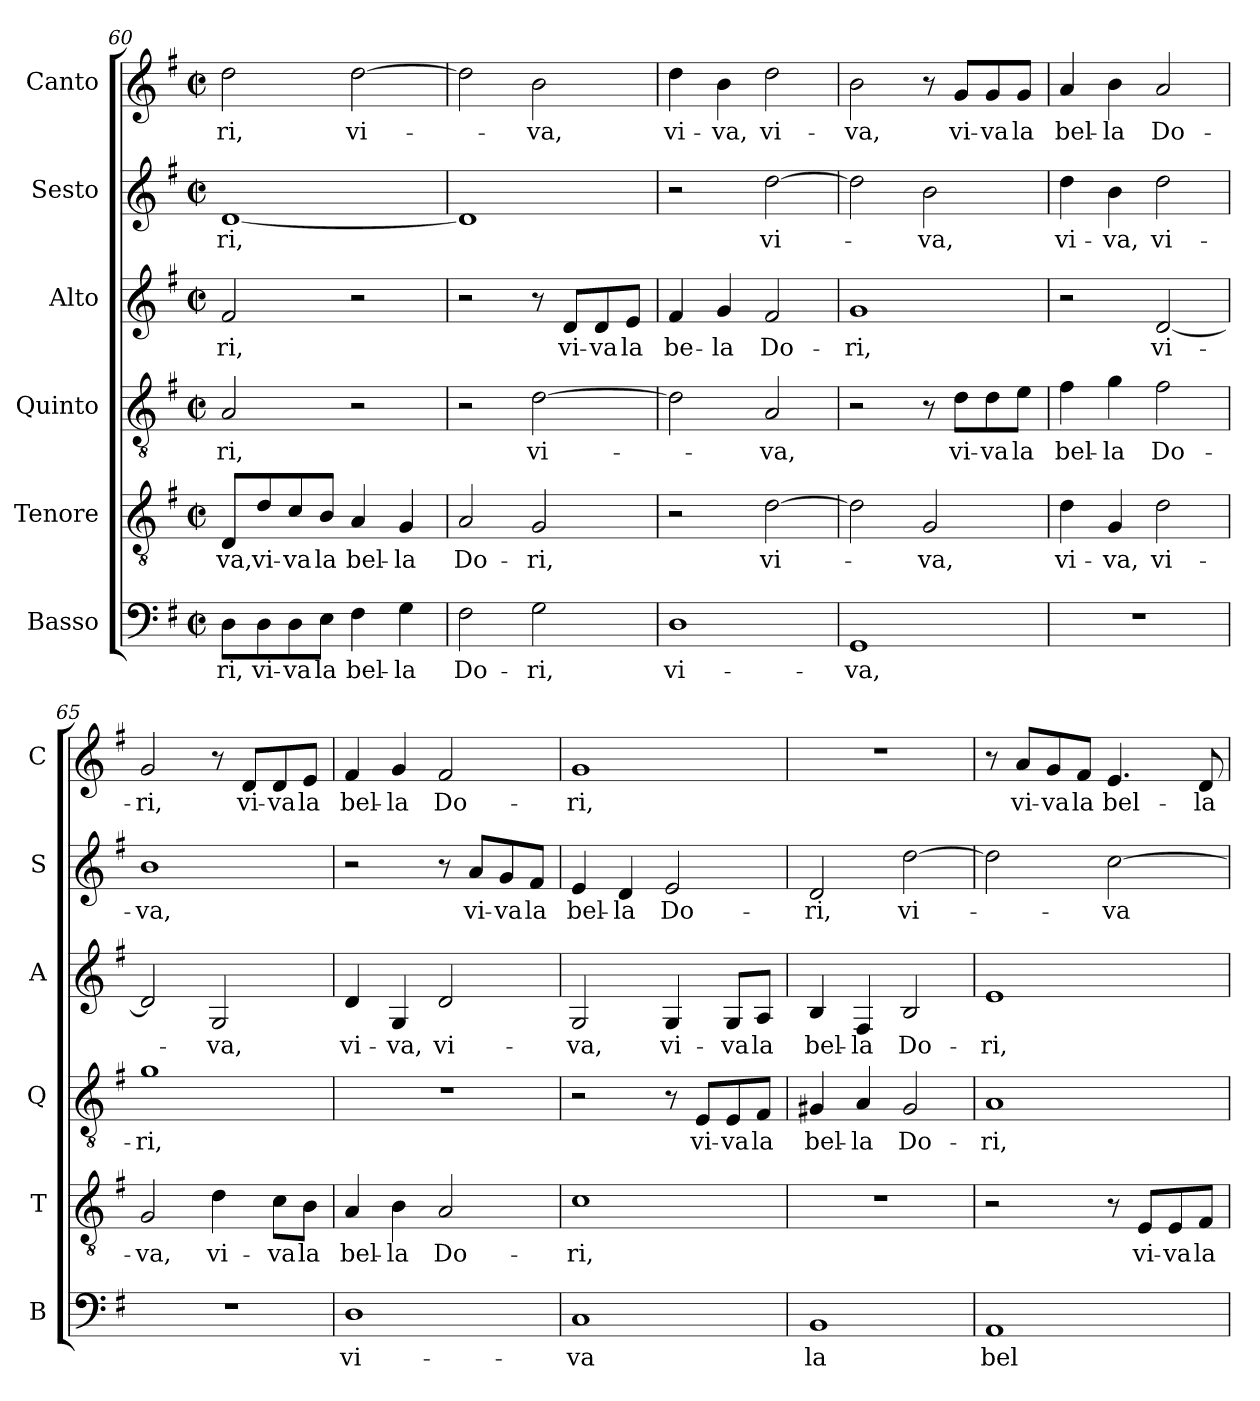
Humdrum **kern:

**kern	**text	**kern	**text	**kern	**text	**kern	**text	**kern	**text	**kern	**text
*part6	*part6	*part5	*part5	*part4	*part4	*part3	*part3	*part2	*part2	*part1	*part1
*staff6	*staff6	*staff5	*staff5	*staff4	*staff4	*staff3	*staff3	*staff2	*staff2	*staff1	*staff1
*I"Basso	*	*I"Tenore	*	*I"Quinto	*	*I"Alto	*	*I"Sesto	*	*I"Canto	*
*I'B	*	*I'T	*	*I'Q	*	*I'A	*	*I'S	*	*I'C	*
*clefF4	*	*clefGv2	*	*clefGv2	*	*clefG2	*	*clefG2	*	*clefG2	*
*k[f#]	*	*k[f#]	*	*k[f#]	*	*k[f#]	*	*k[f#]	*	*k[f#]	*
*G:	*	*G:	*	*G:	*	*G:	*	*G:	*	*G:	*
*M2/2	*	*M2/2	*	*M2/2	*	*M2/2	*	*M2/2	*	*M2/2	*
*met(c|)	*	*met(c|)	*	*met(c|)	*	*met(c|)	*	*met(c|)	*	*met(c|)	*
=60	=60	=60	=60	=60	=60	=60	=60	=60	=60	=60	=60
!	!LO:LY:b	!	!LO:LY:b	!	!LO:LY:b	!	!LO:LY:b	!	!LO:LY:b	!	!LO:LY:b
8D\L	-ri,	8D/L	-va,	2A/	-ri,	2f#/	-ri,	[1d	-ri,	2dd\	-ri,
!	!LO:LY:b	!	!LO:LY:b	!	!	!	!	!	!	!	!
8D\	vi-	8d/	vi-	.	.	.	.	.	.	.	.
!	!LO:LY:b	!	!LO:LY:b	!	!	!	!	!	!	!	!
8D\	-va	8c/	-va	.	.	.	.	.	.	.	.
!	!LO:LY:b	!	!LO:LY:b	!	!	!	!	!	!	!	!
8E\J	la	8B/J	la	.	.	.	.	.	.	.	.
!	!LO:LY:b	!	!LO:LY:b	!	!	!	!	!	!	!	!LO:LY:b
4F#\	bel-	4A/	bel-	2r	.	2r	.	.	.	[2dd\	vi-
!	!LO:LY:b	!	!LO:LY:b	!	!	!	!	!	!	!	!
4G\	-la	4G/	-la	.	.	.	.	.	.	.	.
!!LO:LB:g=z
=61	=61	=61	=61	=61	=61	=61	=61	=61	=61	=61	=61
!	!LO:LY:b	!	!LO:LY:b	!	!	!	!	!	!	!	!
2F#\	Do-	2A/	Do-	2r	.	2r	.	1d]	.	2dd\]	.
!	!LO:LY:b	!	!LO:LY:b	!	!LO:LY:b	!	!	!	!	!	!LO:LY:b
2G\	-ri,	2G/	-ri,	[2d\	vi-	8r	.	.	.	2b\	-va,
!	!	!	!	!	!	!	!LO:LY:b	!	!	!	!
.	.	.	.	.	.	8d/L	vi-	.	.	.	.
!	!	!	!	!	!	!	!LO:LY:b	!	!	!	!
.	.	.	.	.	.	8d/	-va	.	.	.	.
!	!	!	!	!	!	!	!LO:LY:b	!	!	!	!
.	.	.	.	.	.	8e/J	la	.	.	.	.
=62	=62	=62	=62	=62	=62	=62	=62	=62	=62	=62	=62
!	!LO:LY:b	!	!	!	!	!	!LO:LY:b	!	!	!	!LO:LY:b
1D	vi-	2r	.	2d\]	.	4f#/	be-	2r	.	4dd\	vi-
!	!	!	!	!	!	!	!LO:LY:b	!	!	!	!LO:LY:b
.	.	.	.	.	.	4g/	-la	.	.	4b\	-va,
!	!	!	!LO:LY:b	!	!LO:LY:b	!	!LO:LY:b	!	!LO:LY:b	!	!LO:LY:b
.	.	[2d\	vi-	2A/	-va,	2f#/	Do-	[2dd\	vi-	2dd\	vi-
=63	=63	=63	=63	=63	=63	=63	=63	=63	=63	=63	=63
!	!LO:LY:b	!	!	!	!	!	!LO:LY:b	!	!	!	!LO:LY:b
1GG	-va,	2d\]	.	2r	.	1g	-ri,	2dd\]	.	2b\	-va,
!	!	!	!LO:LY:b	!	!	!	!	!	!LO:LY:b	!	!
.	.	2G/	-va,	8r	.	.	.	2b\	-va,	8r	.
!	!	!	!	!	!LO:LY:b	!	!	!	!	!	!LO:LY:b
.	.	.	.	8d\L	vi-	.	.	.	.	8g/L	vi-
!	!	!	!	!	!LO:LY:b	!	!	!	!	!	!LO:LY:b
.	.	.	.	8d\	-va	.	.	.	.	8g/	-va
!	!	!	!	!	!LO:LY:b	!	!	!	!	!	!LO:LY:b
.	.	.	.	8e\J	la	.	.	.	.	8g/J	la
=64	=64	=64	=64	=64	=64	=64	=64	=64	=64	=64	=64
!	!	!	!LO:LY:b	!	!LO:LY:b	!	!	!	!LO:LY:b	!	!LO:LY:b
1r	.	4d\	vi-	4f#\	bel-	2r	.	4dd\	vi-	4a/	bel-
!	!	!	!LO:LY:b	!	!LO:LY:b	!	!	!	!LO:LY:b	!	!LO:LY:b
.	.	4G/	-va,	4g\	-la	.	.	4b\	-va,	4b\	-la
!	!	!	!LO:LY:b	!	!LO:LY:b	!	!LO:LY:b	!	!LO:LY:b	!	!LO:LY:b
.	.	2d\	vi-	2f#\	Do-	[2d/	vi-	2dd\	vi-	2a/	Do-
=65	=65	=65	=65	=65	=65	=65	=65	=65	=65	=65	=65
!	!	!	!LO:LY:b	!	!LO:LY:b	!	!	!	!LO:LY:b	!	!LO:LY:b
1r	.	2G/	-va,	1g	-ri,	2d/]	.	1b	-va,	2g/	-ri,
!	!	!	!LO:LY:b	!	!	!	!LO:LY:b	!	!	!	!
.	.	4d\	vi-	.	.	2G/	-va,	.	.	8r	.
!	!	!	!	!	!	!	!	!	!	!	!LO:LY:b
.	.	.	.	.	.	.	.	.	.	8d/L	vi-
!	!	!	!LO:LY:b	!	!	!	!	!	!	!	!LO:LY:b
.	.	8c\L	-va	.	.	.	.	.	.	8d/	-va
!	!	!	!LO:LY:b	!	!	!	!	!	!	!	!LO:LY:b
.	.	8B\J	la	.	.	.	.	.	.	8e/J	la
=66	=66	=66	=66	=66	=66	=66	=66	=66	=66	=66	=66
!	!LO:LY:b	!	!LO:LY:b	!	!	!	!LO:LY:b	!	!	!	!LO:LY:b
1D	vi-	4A/	bel-	1r	.	4d/	vi-	2r	.	4f#/	bel-
!	!	!	!LO:LY:b	!	!	!	!LO:LY:b	!	!	!	!LO:LY:b
.	.	4B\	-la	.	.	4G/	-va,	.	.	4g/	-la
!	!	!	!LO:LY:b	!	!	!	!LO:LY:b	!	!	!	!LO:LY:b
.	.	2A/	Do-	.	.	2d/	vi-	8r	.	2f#/	Do-
!	!	!	!	!	!	!	!	!	!LO:LY:b	!	!
.	.	.	.	.	.	.	.	8a/L	vi-	.	.
!	!	!	!	!	!	!	!	!	!LO:LY:b	!	!
.	.	.	.	.	.	.	.	8g/	-va	.	.
!	!	!	!	!	!	!	!	!	!LO:LY:b	!	!
.	.	.	.	.	.	.	.	8f#/J	la	.	.
!!LO:PB:g=z
=67	=67	=67	=67	=67	=67	=67	=67	=67	=67	=67	=67
!	!LO:LY:b	!	!LO:LY:b	!	!	!	!LO:LY:b	!	!LO:LY:b	!	!LO:LY:b
1C	-va	1c	-ri,	2r	.	2G/	-va,	4e/	bel-	1g	-ri,
!	!	!	!	!	!	!	!	!	!LO:LY:b	!	!
.	.	.	.	.	.	.	.	4d/	-la	.	.
!	!	!	!	!	!	!	!LO:LY:b	!	!LO:LY:b	!	!
.	.	.	.	8r	.	4G/	vi-	2e/	Do-	.	.
!	!	!	!	!	!LO:LY:b	!	!	!	!	!	!
.	.	.	.	8E/L	vi-	.	.	.	.	.	.
!	!	!	!	!	!LO:LY:b	!	!LO:LY:b	!	!	!	!
.	.	.	.	8E/	-va	8G/L	-va	.	.	.	.
!	!	!	!	!	!LO:LY:b	!	!LO:LY:b	!	!	!	!
.	.	.	.	8F#/J	la	8A/J	la	.	.	.	.
=68	=68	=68	=68	=68	=68	=68	=68	=68	=68	=68	=68
!	!LO:LY:b	!	!	!	!LO:LY:b	!	!LO:LY:b	!	!LO:LY:b	!	!
1BB	la	1r	.	4G#X/	bel-	4B/	bel-	2d/	-ri,	1r	.
!	!	!	!	!	!LO:LY:b	!	!LO:LY:b	!	!	!	!
.	.	.	.	4A/	-la	4F#/	-la	.	.	.	.
!	!	!	!	!	!LO:LY:b	!	!LO:LY:b	!	!LO:LY:b	!	!
.	.	.	.	2G#/	Do-	2B/	Do-	[2dd\	vi-	.	.
=69	=69	=69	=69	=69	=69	=69	=69	=69	=69	=69	=69
!	!LO:LY:b	!	!	!	!LO:LY:b	!	!LO:LY:b	!	!	!	!
1AA	bel-	2r	.	1A	-ri,	1e	-ri,	2dd\]	.	8r	.
!	!	!	!	!	!	!	!	!	!	!	!LO:LY:b
.	.	.	.	.	.	.	.	.	.	8a/L	vi-
!	!	!	!	!	!	!	!	!	!	!	!LO:LY:b
.	.	.	.	.	.	.	.	.	.	8g/	-va
!	!	!	!	!	!	!	!	!	!	!	!LO:LY:b
.	.	.	.	.	.	.	.	.	.	8f#/J	la
!	!	!	!	!	!	!	!	!	!LO:LY:b	!	!LO:LY:b
.	.	8r	.	.	.	.	.	[2cc\	-va	4.e/	bel-
!	!	!	!LO:LY:b	!	!	!	!	!	!	!	!
.	.	8E/L	vi-	.	.	.	.	.	.	.	.
!	!	!	!LO:LY:b	!	!	!	!	!	!	!	!
.	.	8E/	-va	.	.	.	.	.	.	.	.
!	!	!	!LO:LY:b	!	!	!	!	!	!	!	!LO:LY:b
.	.	8F#/J	la	.	.	.	.	.	.	8d/	-la
=	=	=	=	=	=	=	=	=	=	=	=
*-	*-	*-	*-	*-	*-	*-	*-	*-	*-	*-	*-
